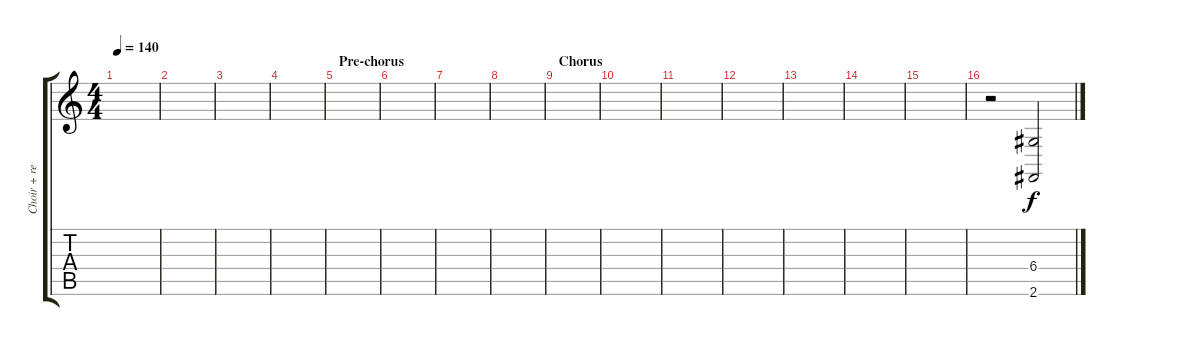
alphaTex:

\track ("Choir + reverse cymbal" "Choir + re") {instrument choiraahs}
\staff {score tabs}
\tuning (E4 B3 G3 D3 A2 E2) {hide}
\ts (4 4)
\tempo 140
\clef g2
\ks c
|
|
|
|
\section ("" "Pre-chorus")
|
|
|
|
\section ("" "Chorus")
|
|
|
|
|
|
|
r.2 (6.4 2.6).2{instrument reversecymbal}
